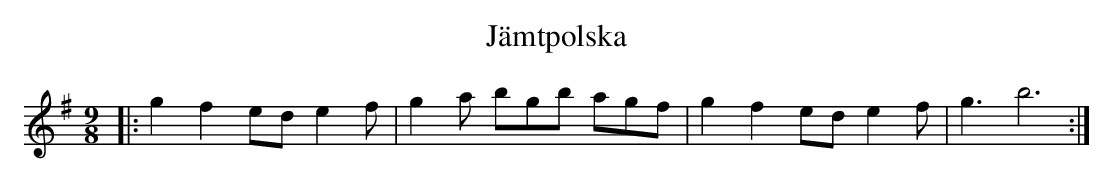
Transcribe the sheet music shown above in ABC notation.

X:1
T:Jämtpolska
M:9/8
L:1/8
K:G
|: g2 f2 ed e2f | g2a bgb agf | g2 f2 ed e2f | g3 b6 :|
